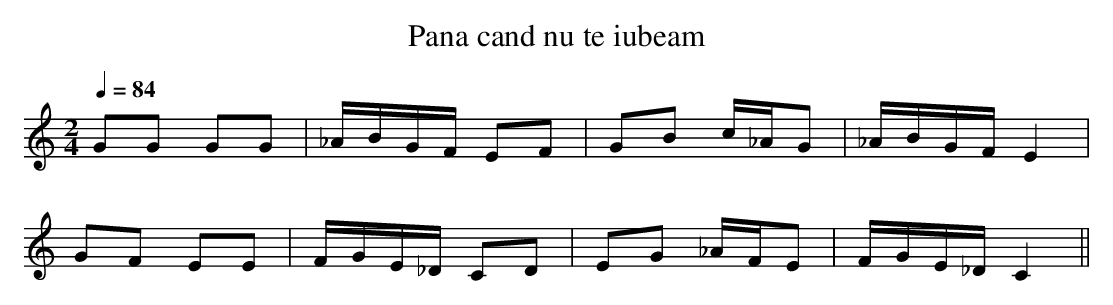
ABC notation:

X:1
T:Pana cand nu te iubeam
M:2/4
L:1/8
Q:1/4=84
K:C % hijazkar
GG GG|_A/B/G/F/  EF|GB c/_A/G|_A/B/G/F/  E2 |
GF EE| F/G/E/_D/ CD|EG _A/F/E| F/G/E/_D/ C2||

=============================================================================
==  (c) Jack Campin         http://www.campin.me.uk/         October 2016  ==
==        11 Third Street, Newtongrange, Midlothian EH22 4PU, Scotland     ==
==                                                                         ==
==              these pages: http://tinyurl.com/scottishmodes              ==
=============================================================================
